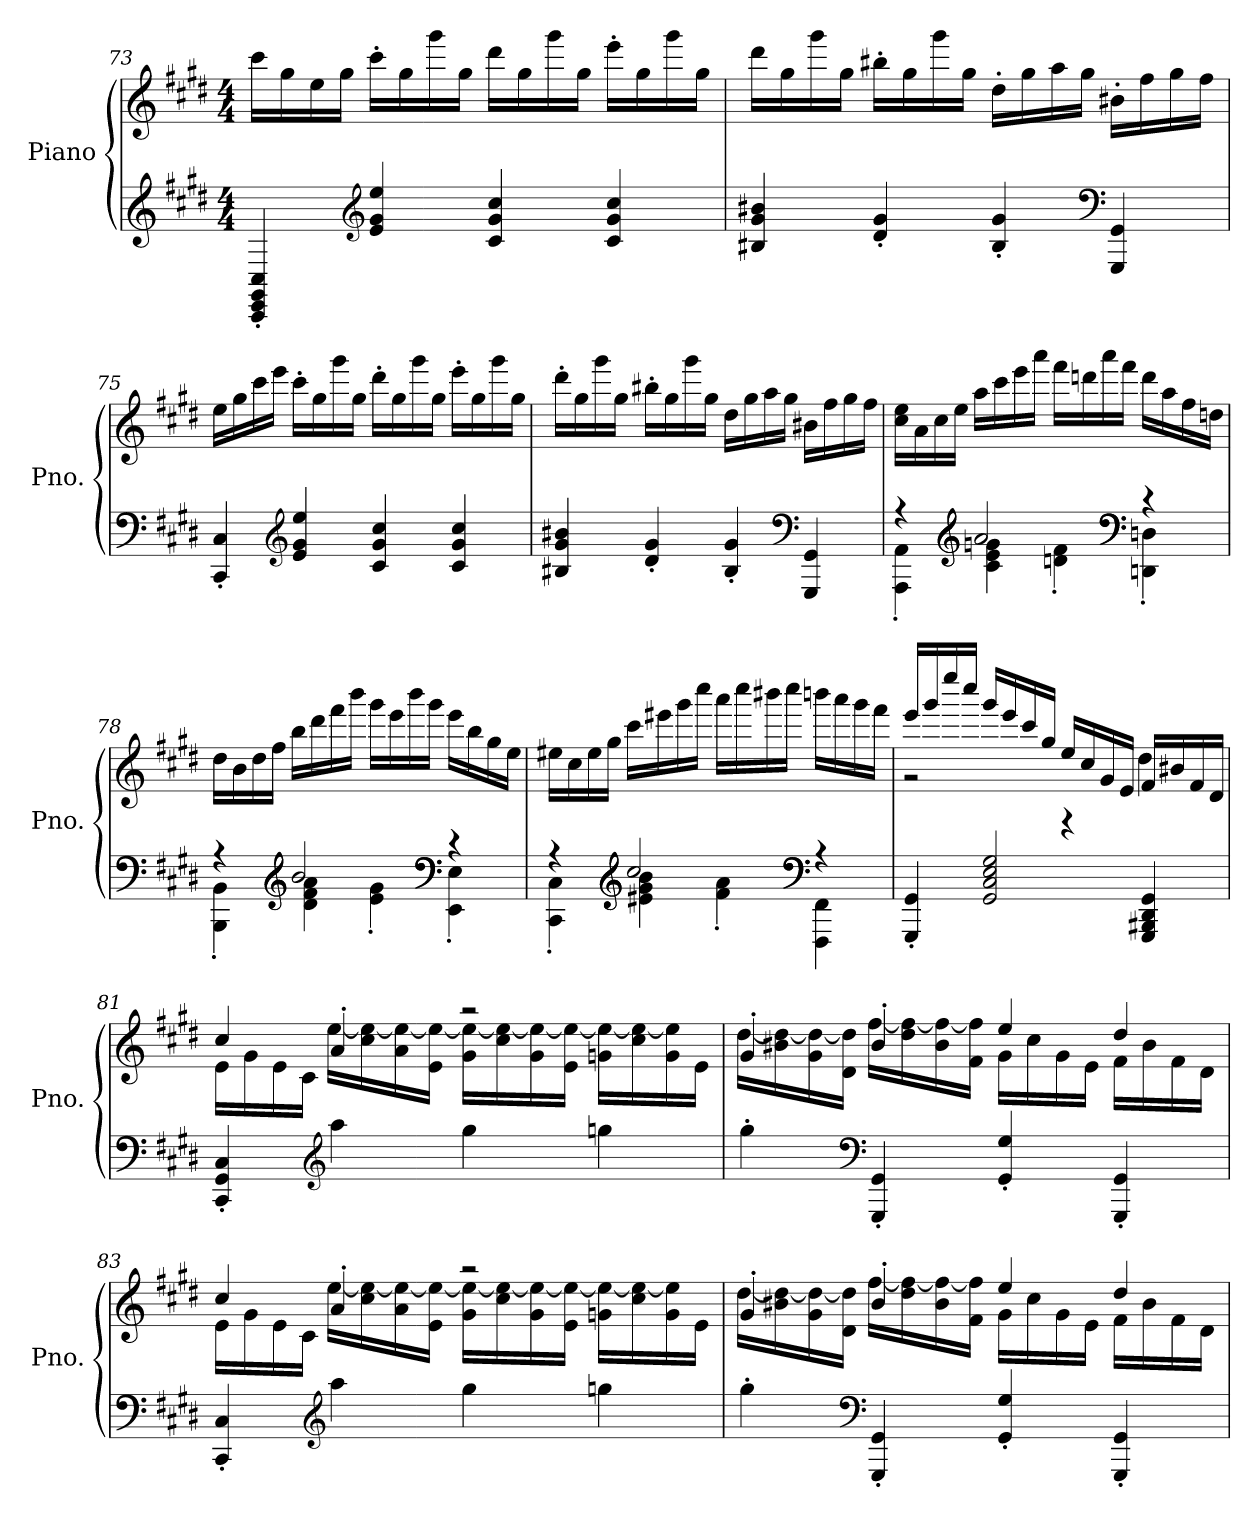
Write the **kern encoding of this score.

**kern	**kern
*part1	*part1
*staff2	*staff1
*I"Piano	*
*I'Pno.	*
*clefG2	*clefG2
*k[f#c#g#d#]	*k[f#c#g#d#]
*M4/4	*M4/4
=73	=73
4CC#/' 4EE/' 4GG#/' 4C#/'	16ccc#\LL
.	16gg#\
.	16ee\
.	16gg#\JJ
*clefG2	*
4e/ 4g#/ 4ee/	16ccc#'\LL
.	16gg#\
.	16ggg#\
.	16gg#\JJ
4c#/ 4g#/ 4cc#/	16ddd#\LL
.	16gg#\
.	16ggg#\
.	16gg#\JJ
4c#/ 4g#/ 4cc#/	16eee'\LL
.	16gg#\
.	16ggg#\
.	16gg#\JJ
!!LO:LB:g=z
=74	=74
4B#X/ 4g#/ 4b#X/	16ddd#\LL
.	16gg#\
.	16ggg#\
.	16gg#\JJ
4d#/' 4g#/'	16bb#X'\LL
.	16gg#\
.	16ggg#\
.	16gg#\JJ
4B#/' 4g#/'	16dd#'\LL
.	16gg#\
.	16aa\
.	16gg#\JJ
*clefF4	*
4GGG#/ 4GG#/	16b#X'\LL
.	16ff#\
.	16gg#\
.	16ff#\JJ
=75	=75
4CC#/' 4C#/'	16ee\LL
.	16gg#\
.	16ccc#\
.	16eee\JJ
*clefG2	*
4e/ 4g#/ 4ee/	16ccc#'\LL
.	16gg#\
.	16ggg#\
.	16gg#\JJ
4c#/ 4g#/ 4cc#/	16ddd#'\LL
.	16gg#\
.	16ggg#\
.	16gg#\JJ
4c#/ 4g#/ 4cc#/	16eee'\LL
.	16gg#\
.	16ggg#\
.	16gg#\JJ
!!LO:PB:g=z
=76	=76
4B#X/ 4g#/ 4b#X/	16ddd#'\LL
.	16gg#\
.	16ggg#\
.	16gg#\JJ
4d#/' 4g#/'	16bb#X'\LL
.	16gg#\
.	16ggg#\
.	16gg#\JJ
4B#/' 4g#/'	16dd#\LL
.	16gg#\
.	16aa\
.	16gg#\JJ
*clefF4	*
4GGG#/ 4GG#/	16b#X\LL
.	16ff#\
.	16gg#\
.	16ff#\JJ
=77	=77
*^	*
4r	4AAA\' 4AA\'	16cc#\ 16ee\LL
.	.	16a\
.	.	16cc#\
.	.	16ee\JJ
*clefG2	*	*
2a/	4c#\ 4e\ 4gn\	16aa\LL
.	.	16ccc#\
.	.	16eee\
.	.	16aaa\JJ
.	4dn\' 4f#\'	16fff#\LL
.	.	16dddn\
.	.	16aaa\
.	.	16fff#\JJ
*clefF4	*	*
4r	4DDn\' 4Dn\'	16ddd\LL
.	.	16aa\
.	.	16ff#\
.	.	16ddn\JJ
!!LO:LB:g=z
=78	=78	=78
4r	4BBB\' 4BB\'	16dd#\LL
.	.	16b\
.	.	16dd#\
.	.	16ff#\JJ
*clefG2	*	*
2b/	4d#\ 4f#\ 4a\	16bb\LL
.	.	16ddd#\
.	.	16fff#\
.	.	16bbb\JJ
.	4e\' 4g#\'	16ggg#\LL
.	.	16eee\
.	.	16bbb\
.	.	16ggg#\JJ
*clefF4	*	*
4r	4EE\' 4E\'	16eee\LL
.	.	16bb\
.	.	16gg#\
.	.	16ee\JJ
=79	=79	=79
4r	4CC#\' 4C#\'	16ee#X\LL
.	.	16cc#\
.	.	16ee#\
.	.	16gg#\JJ
*clefG2	*	*
2cc#/	4e#X\ 4g#\ 4b\	16ccc#\LL
.	.	16eee#X\
.	.	16ggg#\
.	.	16cccc#\JJ
.	4f#\' 4a\'	16aaa\LL
.	.	16cccc#\
.	.	16bbb#X\
.	.	16cccc#\JJ
*clefF4	*	*
4r	4FFF#\ 4FF#\	16bbbn\LL
.	.	16aaa\
.	.	16ggg#\
.	.	16fff#\JJ
*v	*v	*
!!LO:LB:g=z
=80	=80
*	*^
4GGG#/' 4GG#/'	16eee/LL	2r
.	16ggg#/	.
.	16eeee/	.
.	16cccc#/JJ	.
2GG#/ 2C#/ 2E/ 2G#/	16ggg#/LL	.
.	16eee/	.
.	16ccc#/	.
.	16gg#/JJ	.
.	16ee/LL	4r
.	16cc#/	.
.	16g#/	.
.	16e/JJ	.
4GGG#/ 4BBB#X/ 4DD#/ 4GG#/	16f#/LL	4dd#\
.	16b#X/	.
.	16f#/	.
.	16d#/JJ	.
=81	=81	=81
4CC#/' 4GG#/' 4C#/'	4cc#/	16e\LL
.	.	16g#\
.	.	16e\
.	.	16c#\JJ
*clefG2	*	*
4aa\	4a'/	[16ee\LL
.	.	16cc#\ 16ee\_
.	.	16a\ 16ee\_
.	.	16e\ 16ee\_JJ
4gg#\	2r	16g#\ 16ee\_LL
.	.	16cc#\ 16ee\_
.	.	16g#\ 16ee\_
.	.	16e\ 16ee\_JJ
4ggn\	.	16gn\ 16ee\_LL
.	.	16cc#\ 16ee\_
.	.	16g\ 16ee\]
.	.	16e\JJ
!!LO:LB:g=z	!!
=82	=82	=82
4gg#'\	4g#'/	[16dd#\LL
.	.	16b#X\ 16dd#\_
.	.	16g#\ 16dd#\_
.	.	16d#\ 16dd#\]JJ
*clefF4	*	*
4GGG#/' 4GG#/'	4b#'/	[16ff#\LL
.	.	16dd#\ 16ff#\_
.	.	16b#\ 16ff#\_
.	.	16f#\ 16ff#\]JJ
4GG#/' 4G#/'	4ee/	16g#\LL
.	.	16cc#\
.	.	16g#\
.	.	16e\JJ
4GGG#/' 4GG#/'	4dd#/	16f#\LL
.	.	16b#\
.	.	16f#\
.	.	16d#\JJ
=83	=83	=83
4CC#/' 4C#/'	4cc#/	16e\LL
.	.	16g#\
.	.	16e\
.	.	16c#\JJ
*clefG2	*	*
4aa\	4a'/	[16ee\LL
.	.	16cc#\ 16ee\_
.	.	16a\ 16ee\_
.	.	16e\ 16ee\_JJ
4gg#\	2r	16g#\ 16ee\_LL
.	.	16cc#\ 16ee\_
.	.	16g#\ 16ee\_
.	.	16e\ 16ee\_JJ
4ggn\	.	16gn\ 16ee\_LL
.	.	16cc#\ 16ee\_
.	.	16g\ 16ee\]
.	.	16e\JJ
!!LO:LB:g=z	!!
=84	=84	=84
4gg#'\	4g#'/	[16dd#\LL
.	.	16b#X\ 16dd#\_
.	.	16g#\ 16dd#\_
.	.	16d#\ 16dd#\]JJ
*clefF4	*	*
4GGG#/' 4GG#/'	4b#'/	[16ff#\LL
.	.	16dd#\ 16ff#\_
.	.	16b#\ 16ff#\_
.	.	16f#\ 16ff#\]JJ
4GG#/' 4G#/'	4ee/	16g#\LL
.	.	16cc#\
.	.	16g#\
.	.	16e\JJ
4GGG#/' 4GG#/'	4dd#/	16f#\LL
.	.	16b#\
.	.	16f#\
.	.	16d#\JJ
*	*v	*v
=	=
*-	*-
